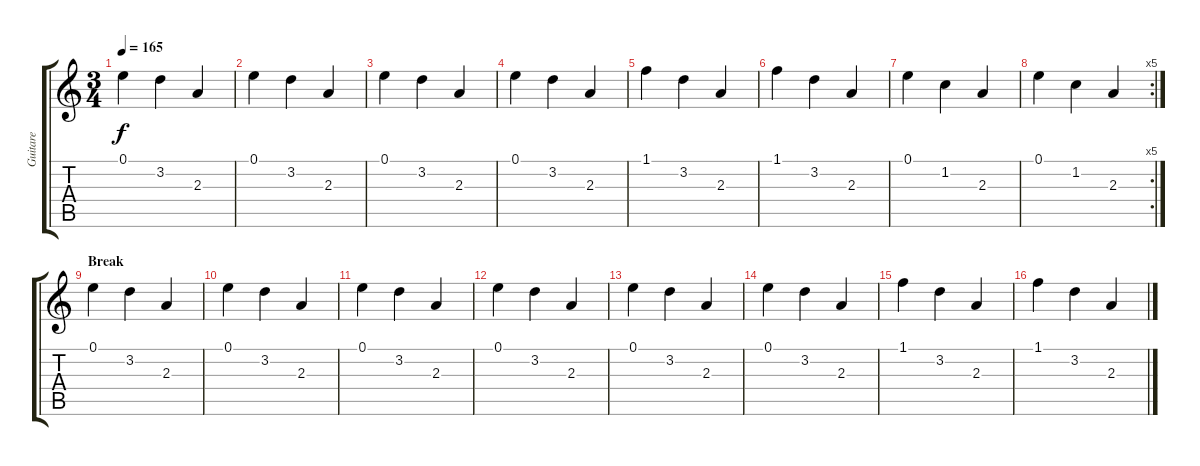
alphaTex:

\track ("Guitare" "Guitare") {instrument overdrivenguitar}
\staff {score tabs}
\tuning (E4 B3 G3 D3 A2 E2) {hide}
\ts (3 4)
\tempo 165
\clef g2
\ks c
0.1.4{dy f} 3.2.4 2.3.4 |
0.1.4 3.2.4 2.3.4 |
0.1.4 3.2.4 2.3.4 |
0.1.4 3.2.4 2.3.4 |
1.1.4 3.2.4 2.3.4 |
1.1.4 3.2.4 2.3.4 |
0.1.4 1.2.4 2.3.4 |
\rc 5
0.1.4 1.2.4 2.3.4 |
\section ("" "Break")
0.1.4 3.2.4 2.3.4 |
0.1.4 3.2.4 2.3.4 |
0.1.4 3.2.4 2.3.4 |
0.1.4 3.2.4 2.3.4 |
0.1.4 3.2.4 2.3.4 |
0.1.4 3.2.4 2.3.4 |
1.1.4 3.2.4 2.3.4 |
1.1.4 3.2.4 2.3.4
